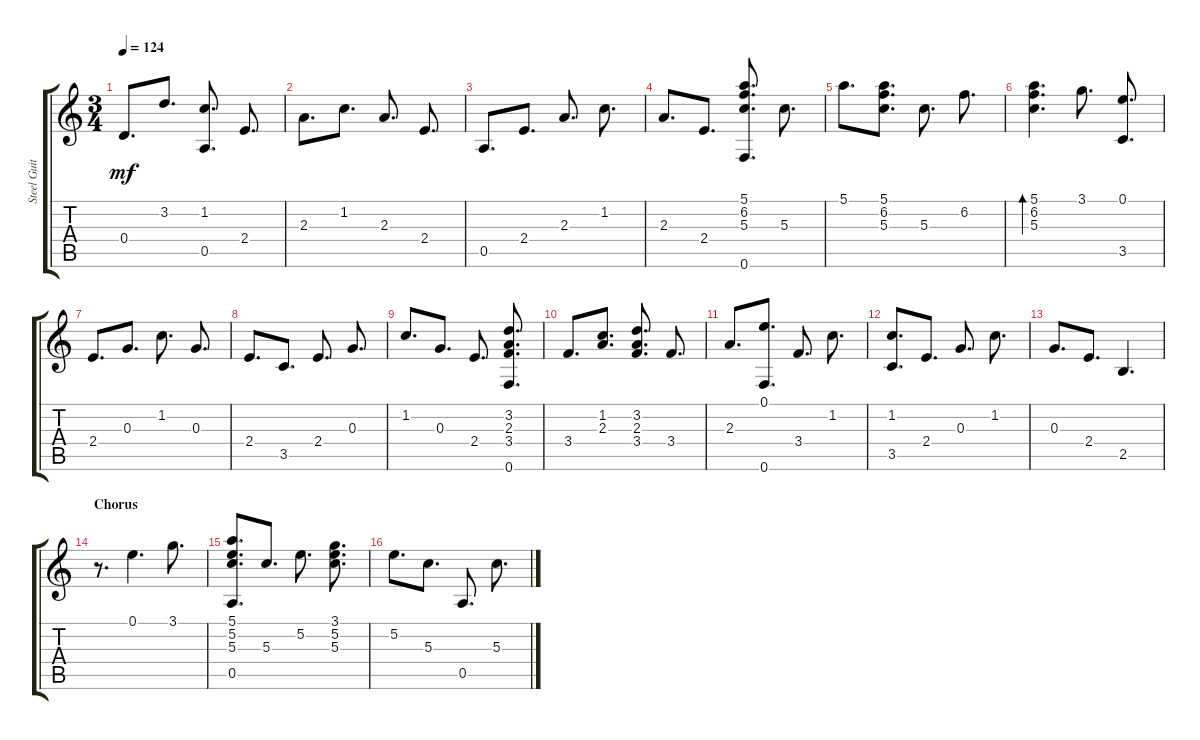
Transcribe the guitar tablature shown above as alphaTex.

\track ("Steel Guitar" "Steel Guit") {instrument acousticguitarsteel}
\staff {score tabs}
\tuning (E4 B3 G3 D3 A2 F2) {hide}
\ts (3 4)
\tempo 124
\clef g2
\ks c
0.4.8{d dy mf} 3.2.8{d} (1.2 0.5).8{d} 2.4.8{d} |
2.3.8{d} 1.2.8{d} 2.3.8{d} 2.4.8{d} |
0.5.8{d} 2.4.8{d} 2.3.8{d} 1.2.8{d} |
2.3.8{d} 2.4.8{d} (5.1 6.2 5.3 0.6).8{d} 5.3.8{d} |
5.1.8{d} (5.1 6.2 5.3).8{d} 5.3.8{d} 6.2.8{d} |
(5.1 6.2 5.3).4{d bd 60} 3.1.8{d} (0.1 3.5).8{d} |
2.4.8{d} 0.3.8{d} 1.2.8{d} 0.3.8{d} |
2.4.8{d} 3.5.8{d} 2.4.8{d} 0.3.8{d} |
1.2.8{d} 0.3.8{d} 2.4.8{d} (3.2 2.3 3.4 0.6).8{d} |
3.4.8{d} (1.2 2.3).8{d} (3.2 2.3 3.4).8{d} 3.4.8{d} |
2.3.8{d} (0.1 0.6).8{d} 3.4.8{d} 1.2.8{d} |
(1.2 3.5).8{d} 2.4.8{d} 0.3.8{d} 1.2.8{d} |
0.3.8{d} 2.4.8{d} 2.5.4{d} |
\section ("" "Chorus")
r.8{d} 0.1.4{d} 3.1.8{d} |
(5.1 5.2 5.3 0.5).8{d} 5.3.8{d} 5.2.8{d} (3.1 5.2 5.3).8{d} |
5.2.8{d} 5.3.8{d} 0.5.8{d} 5.3.8{d}
